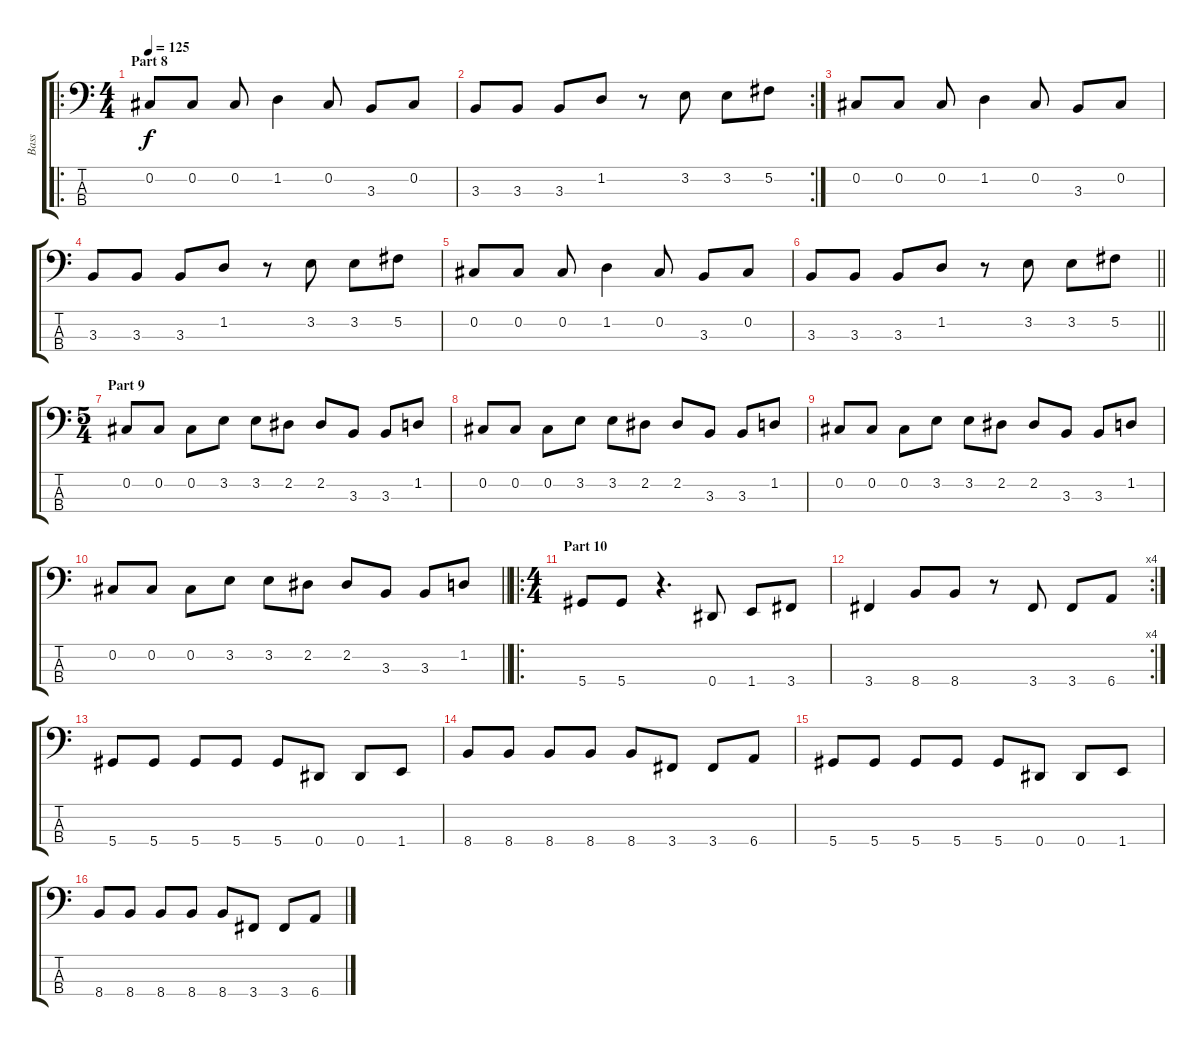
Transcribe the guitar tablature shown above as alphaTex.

\track ("Bass" "Bass") {instrument electricbassfinger}
\staff {score tabs}
\tuning (Gb2 Db2 Ab1 Eb1) {hide}
\ro
\ts (4 4)
\section ("" "Part 8")
\tempo 125
\clef f4
\ks c
0.2.8{dy f} 0.2.8 0.2.8 1.2.4 0.2.8 3.3.8 0.2.8 |
\rc 2
3.3.8 3.3.8 3.3.8 1.2.8 r.8 3.2.8 3.2.8 5.2.8 |
0.2.8 0.2.8 0.2.8 1.2.4 0.2.8 3.3.8 0.2.8 |
3.3.8 3.3.8 3.3.8 1.2.8 r.8 3.2.8 3.2.8 5.2.8 |
0.2.8 0.2.8 0.2.8 1.2.4 0.2.8 3.3.8 0.2.8 |
\barLineRight lightlight
3.3.8 3.3.8 3.3.8 1.2.8 r.8 3.2.8 3.2.8 5.2.8 |
\ts (5 4)
\section ("" "Part 9")
0.2.8 0.2.8 0.2.8 3.2.8 3.2.8 2.2.8 2.2.8 3.3.8 3.3.8 1.2.8 |
0.2.8 0.2.8 0.2.8 3.2.8 3.2.8 2.2.8 2.2.8 3.3.8 3.3.8 1.2.8 |
0.2.8 0.2.8 0.2.8 3.2.8 3.2.8 2.2.8 2.2.8 3.3.8 3.3.8 1.2.8 |
\barLineRight lightlight
0.2.8 0.2.8 0.2.8 3.2.8 3.2.8 2.2.8 2.2.8 3.3.8 3.3.8 1.2.8 |
\ro
\ts (4 4)
\section ("" "Part 10")
5.4.8 5.4.8 r.4{d} 0.4.8 1.4.8 3.4.8 |
\rc 4
3.4.4 8.4.8 8.4.8 r.8 3.4.8 3.4.8 6.4.8 |
5.4.8 5.4.8 5.4.8 5.4.8 5.4.8 0.4.8 0.4.8 1.4.8 |
8.4.8 8.4.8 8.4.8 8.4.8 8.4.8 3.4.8 3.4.8 6.4.8 |
5.4.8 5.4.8 5.4.8 5.4.8 5.4.8 0.4.8 0.4.8 1.4.8 |
8.4.8 8.4.8 8.4.8 8.4.8 8.4.8 3.4.8 3.4.8 6.4.8
